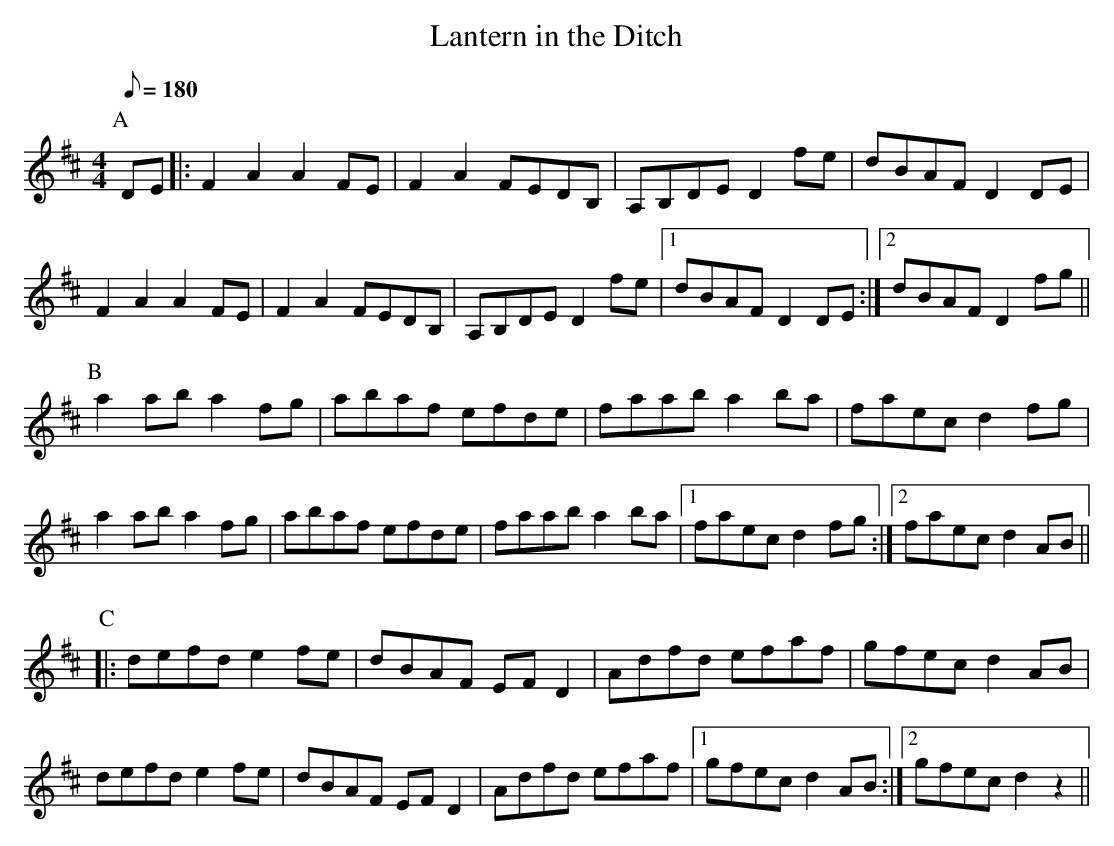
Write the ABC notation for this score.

X:1
T:Lantern in the Ditch
M:4/4
L:1/8
Q:180
K:D
P:A
DE|:F2 A2 A2 FE|F2 A2 FEDB,|A,B,DE D2 fe|dBAF D2 DE|!
F2 A2 A2 FE|F2 A2 FEDB,|A,B,DE D2 fe|1dBAF D2 DE:|2dBAF D2 fg||!
P:B
a2 ab a2 fg|abaf efde|faab a2 ba|faec d2 fg|!
a2 ab a2 fg|abaf efde|faab a2 ba|1faec d2 fg:|2faec d2 AB||!
P:C
|:defd e2 fe|dBAF EF D2|Adfd efaf|gfec d2 AB|!
defd e2 fe|dBAF EF D2|Adfd efaf|1gfec d2 AB:|2 gfec d2 z2||!
